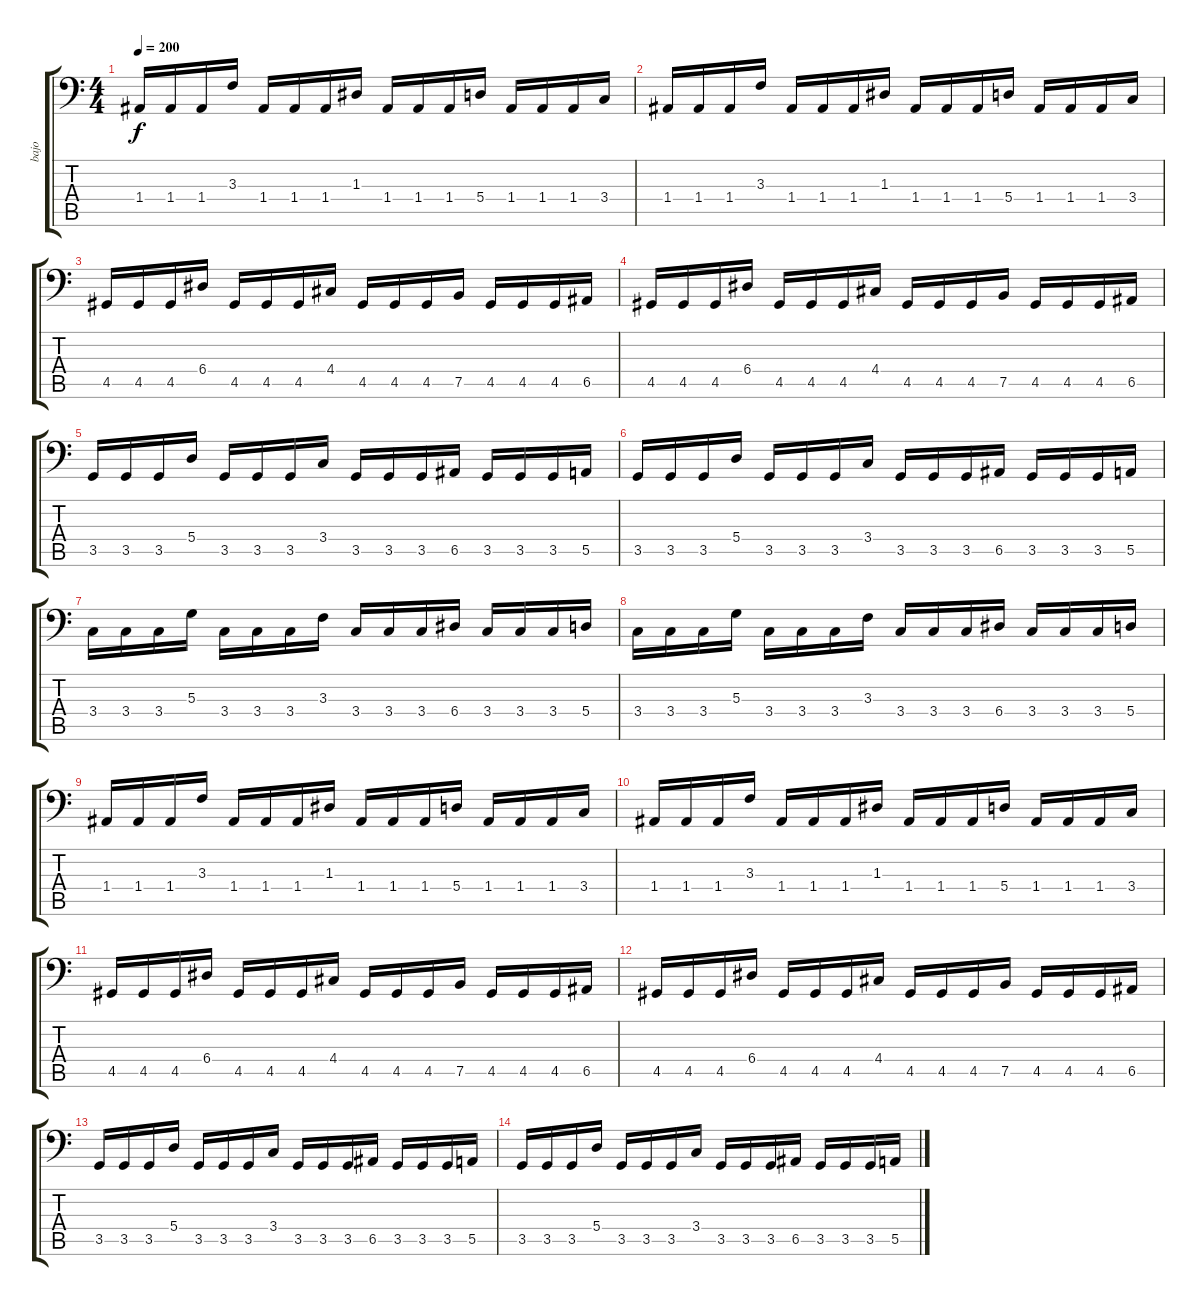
\track ("bajo" "bajo") {instrument electricbassfinger}
\staff {score tabs}
\tuning (C3 G2 D2 A1 E1 B0) {hide}
\ts (4 4)
\tempo 200
\clef f4
\ks c
1.4.16{dy f} 1.4.16 1.4.16 3.3.16 1.4.16 1.4.16 1.4.16 1.3.16 1.4.16 1.4.16 1.4.16 5.4.16 1.4.16 1.4.16 1.4.16 3.4.16 |
1.4.16 1.4.16 1.4.16 3.3.16 1.4.16 1.4.16 1.4.16 1.3.16 1.4.16 1.4.16 1.4.16 5.4.16 1.4.16 1.4.16 1.4.16 3.4.16 |
4.5.16 4.5.16 4.5.16 6.4.16 4.5.16 4.5.16 4.5.16 4.4.16 4.5.16 4.5.16 4.5.16 7.5.16 4.5.16 4.5.16 4.5.16 6.5.16 |
4.5.16 4.5.16 4.5.16 6.4.16 4.5.16 4.5.16 4.5.16 4.4.16 4.5.16 4.5.16 4.5.16 7.5.16 4.5.16 4.5.16 4.5.16 6.5.16 |
3.5.16 3.5.16 3.5.16 5.4.16 3.5.16 3.5.16 3.5.16 3.4.16 3.5.16 3.5.16 3.5.16 6.5.16 3.5.16 3.5.16 3.5.16 5.5.16 |
3.5.16 3.5.16 3.5.16 5.4.16 3.5.16 3.5.16 3.5.16 3.4.16 3.5.16 3.5.16 3.5.16 6.5.16 3.5.16 3.5.16 3.5.16 5.5.16 |
3.4.16 3.4.16 3.4.16 5.3.16 3.4.16 3.4.16 3.4.16 3.3.16 3.4.16 3.4.16 3.4.16 6.4.16 3.4.16 3.4.16 3.4.16 5.4.16 |
3.4.16 3.4.16 3.4.16 5.3.16 3.4.16 3.4.16 3.4.16 3.3.16 3.4.16 3.4.16 3.4.16 6.4.16 3.4.16 3.4.16 3.4.16 5.4.16 |
1.4.16 1.4.16 1.4.16 3.3.16 1.4.16 1.4.16 1.4.16 1.3.16 1.4.16 1.4.16 1.4.16 5.4.16 1.4.16 1.4.16 1.4.16 3.4.16 |
1.4.16 1.4.16 1.4.16 3.3.16 1.4.16 1.4.16 1.4.16 1.3.16 1.4.16 1.4.16 1.4.16 5.4.16 1.4.16 1.4.16 1.4.16 3.4.16 |
4.5.16 4.5.16 4.5.16 6.4.16 4.5.16 4.5.16 4.5.16 4.4.16 4.5.16 4.5.16 4.5.16 7.5.16 4.5.16 4.5.16 4.5.16 6.5.16 |
4.5.16 4.5.16 4.5.16 6.4.16 4.5.16 4.5.16 4.5.16 4.4.16 4.5.16 4.5.16 4.5.16 7.5.16 4.5.16 4.5.16 4.5.16 6.5.16 |
3.5.16 3.5.16 3.5.16 5.4.16 3.5.16 3.5.16 3.5.16 3.4.16 3.5.16 3.5.16 3.5.16 6.5.16 3.5.16 3.5.16 3.5.16 5.5.16 |
3.5.16 3.5.16 3.5.16 5.4.16 3.5.16 3.5.16 3.5.16 3.4.16 3.5.16 3.5.16 3.5.16 6.5.16 3.5.16 3.5.16 3.5.16 5.5.16
